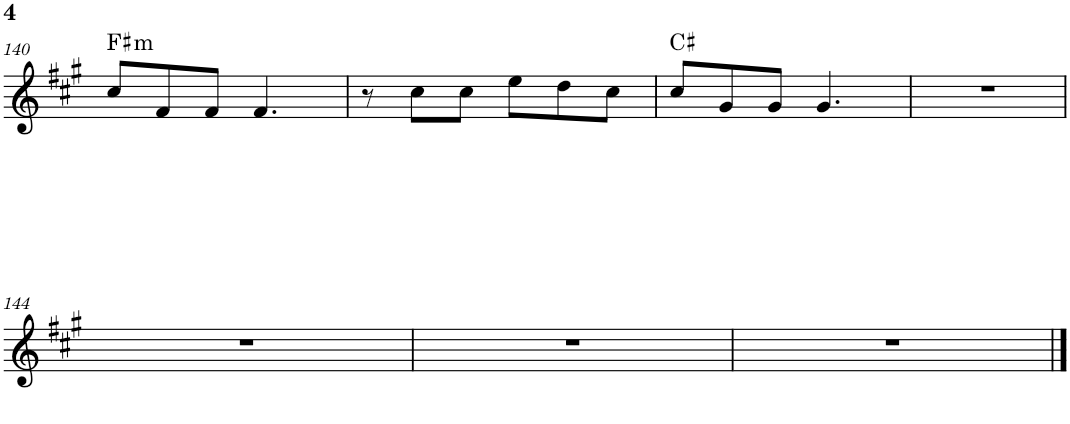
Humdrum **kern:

**kern	**harte
*part1	*part1
*staff1	*
*I"Piano	*
*I'Pno.	*
!!LO:PB:g=z
*clefG2	*
*k[f#c#g#]	*
*M6/8	*
=140	=140
!	!LO:H:kt=m
8cc#/L	F#:min
8f#/	.
8f#/J	.
4.f#/	.
=141	=141
8r	.
8cc#\L	.
8cc#\J	.
8ee\L	.
8dd\	.
8cc#\J	.
=142	=142
8cc#/L	C#:maj
8g#/	.
8g#/J	.
4.g#/	.
=143	=143
2.r	.
!!LO:LB:g=z
=144	=144
2.r	.
=145	=145
2.r	.
=146	=146
2.r	.
==	==
*-	*-
